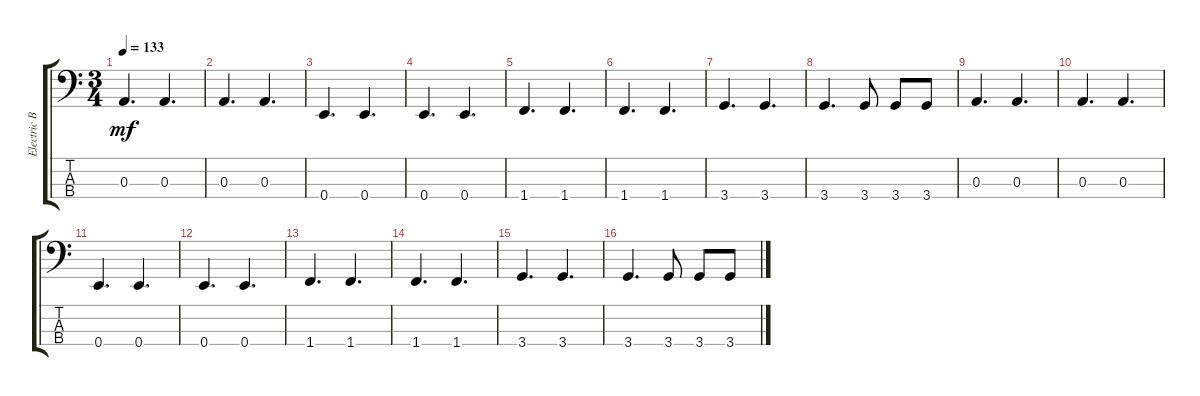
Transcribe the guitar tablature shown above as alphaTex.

\track ("Electric Bass" "Electric B") {instrument electricbassfinger}
\staff {score tabs}
\tuning (G2 D2 A1 E1) {hide}
\ts (3 4)
\tempo 133
\clef f4
\ks c
0.3.4{d dy mf} 0.3.4{d} |
0.3.4{d} 0.3.4{d} |
0.4.4{d} 0.4.4{d} |
0.4.4{d} 0.4.4{d} |
1.4.4{d} 1.4.4{d} |
1.4.4{d} 1.4.4{d} |
3.4.4{d} 3.4.4{d} |
3.4.4{d} 3.4.8 3.4.8 3.4.8 |
0.3.4{d} 0.3.4{d} |
0.3.4{d} 0.3.4{d} |
0.4.4{d} 0.4.4{d} |
0.4.4{d} 0.4.4{d} |
1.4.4{d} 1.4.4{d} |
1.4.4{d} 1.4.4{d} |
3.4.4{d} 3.4.4{d} |
3.4.4{d} 3.4.8 3.4.8 3.4.8
